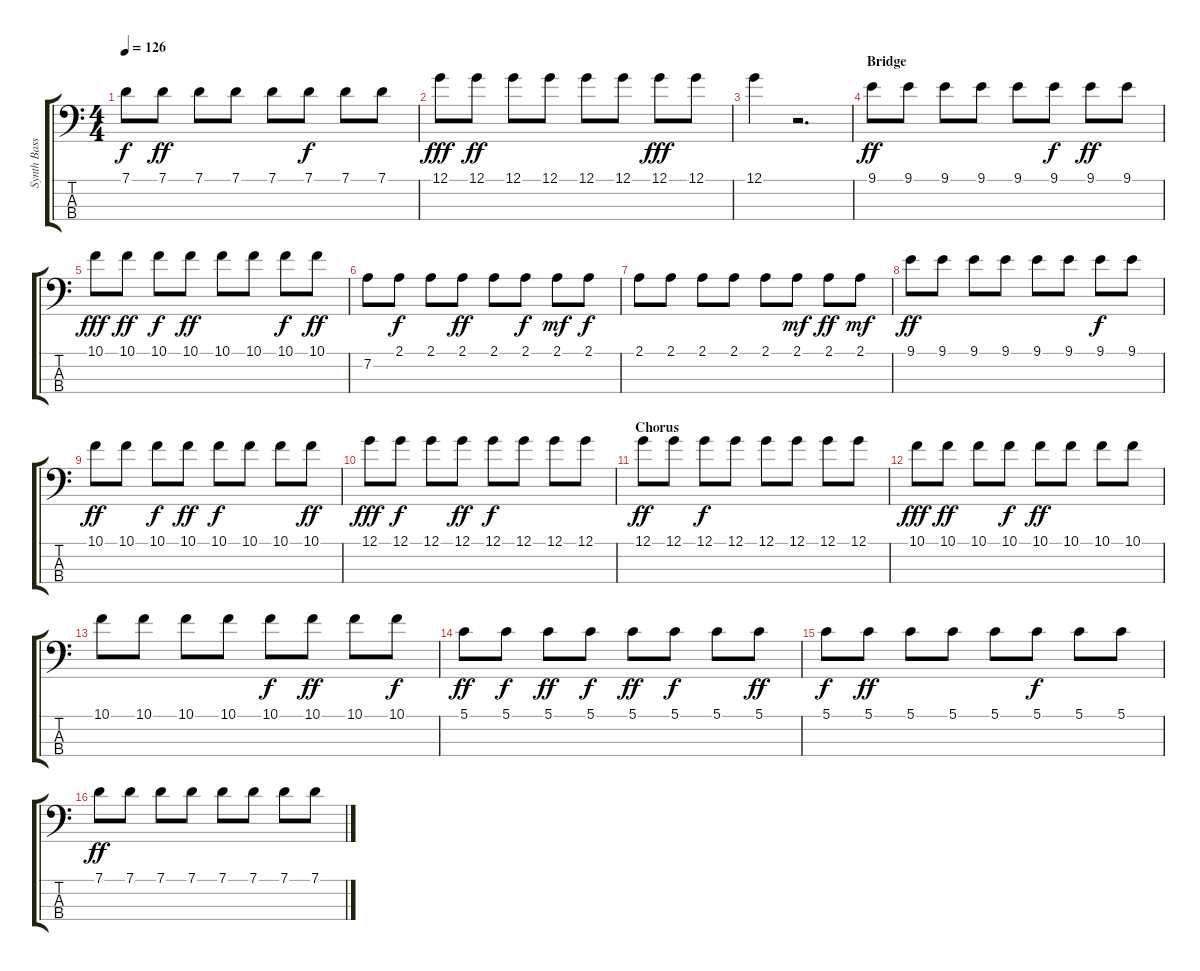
\track ("Synth Bass" "Synth Bass") {instrument synthbass1}
\staff {score tabs}
\tuning (G2 D2 A1 E1) {hide}
\ts (4 4)
\tempo 126
\clef f4
\ks c
7.1.8{dy f} 7.1.8{dy ff} 7.1.8 7.1.8 7.1.8 7.1.8{dy f} 7.1.8 7.1.8 |
12.1.8{dy fff} 12.1.8{dy ff} 12.1.8 12.1.8 12.1.8 12.1.8 12.1.8{dy fff} 12.1.8 |
12.1.4 r.2{d} |
\section ("" "Bridge")
9.1.8{dy ff} 9.1.8 9.1.8 9.1.8 9.1.8 9.1.8{dy f} 9.1.8{dy ff} 9.1.8 |
10.1.8{dy fff} 10.1.8{dy ff} 10.1.8{dy f} 10.1.8{dy ff} 10.1.8 10.1.8 10.1.8{dy f} 10.1.8{dy ff} |
7.2.8 2.1.8{dy f} 2.1.8 2.1.8{dy ff} 2.1.8 2.1.8{dy f} 2.1.8{dy mf} 2.1.8{dy f} |
2.1.8 2.1.8 2.1.8 2.1.8 2.1.8 2.1.8{dy mf} 2.1.8{dy ff} 2.1.8{dy mf} |
9.1.8{dy ff} 9.1.8 9.1.8 9.1.8 9.1.8 9.1.8 9.1.8{dy f} 9.1.8 |
10.1.8{dy ff} 10.1.8 10.1.8{dy f} 10.1.8{dy ff} 10.1.8{dy f} 10.1.8 10.1.8 10.1.8{dy ff} |
12.1.8{dy fff} 12.1.8{dy f} 12.1.8 12.1.8{dy ff} 12.1.8{dy f} 12.1.8 12.1.8 12.1.8 |
\section ("" "Chorus")
12.1.8{dy ff} 12.1.8 12.1.8{dy f} 12.1.8 12.1.8 12.1.8 12.1.8 12.1.8 |
10.1.8{dy fff} 10.1.8{dy ff} 10.1.8 10.1.8{dy f} 10.1.8{dy ff} 10.1.8 10.1.8 10.1.8 |
10.1.8 10.1.8 10.1.8 10.1.8 10.1.8{dy f} 10.1.8{dy ff} 10.1.8 10.1.8{dy f} |
5.1.8{dy ff} 5.1.8{dy f} 5.1.8{dy ff} 5.1.8{dy f} 5.1.8{dy ff} 5.1.8{dy f} 5.1.8 5.1.8{dy ff} |
5.1.8{dy f} 5.1.8{dy ff} 5.1.8 5.1.8 5.1.8 5.1.8{dy f} 5.1.8 5.1.8 |
7.1.8{dy ff} 7.1.8 7.1.8 7.1.8 7.1.8 7.1.8 7.1.8 7.1.8
